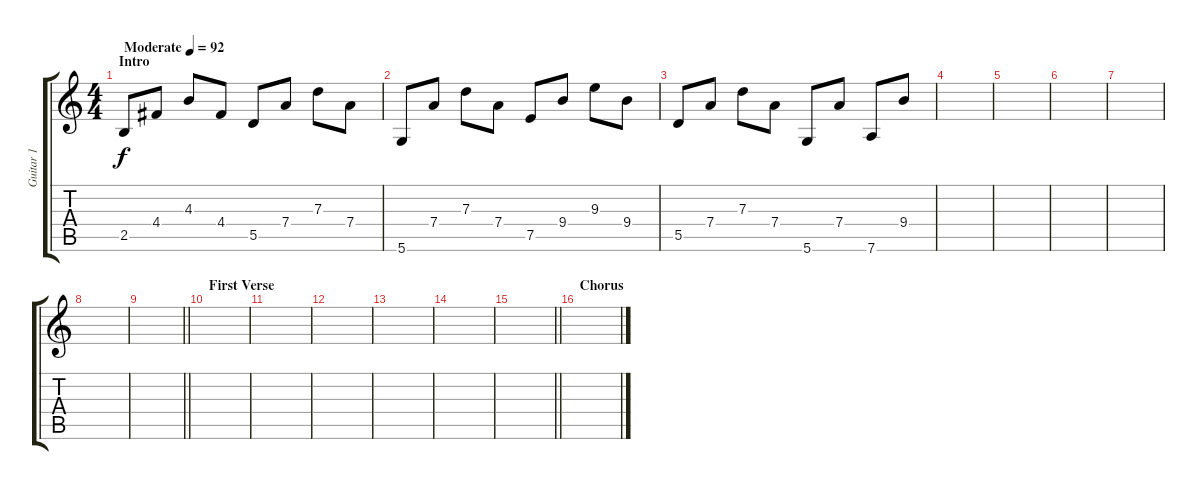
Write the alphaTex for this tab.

\track ("Guitar 1" "Guitar 1") {instrument electricguitarjazz}
\staff {score tabs}
\tuning (E4 B3 G3 D3 A2 D2) {hide}
\ts (4 4)
\section ("" "Intro")
\tempo (92 "Moderate")
\clef g2
\ks c
2.5.8{dy f instrument electricguitarjazz} 4.4.8 4.3.8 4.4.8 5.5.8 7.4.8 7.3.8 7.4.8 |
5.6.8 7.4.8 7.3.8 7.4.8 7.5.8 9.4.8 9.3.8 9.4.8 |
5.5.8 7.4.8 7.3.8 7.4.8 5.6.8 7.4.8 7.6.8 9.4.8 |
|
|
|
|
|
\barLineRight lightlight
|
\section ("" "First Verse")
|
|
|
|
|
\barLineRight lightlight
|
\section ("" "Chorus")
